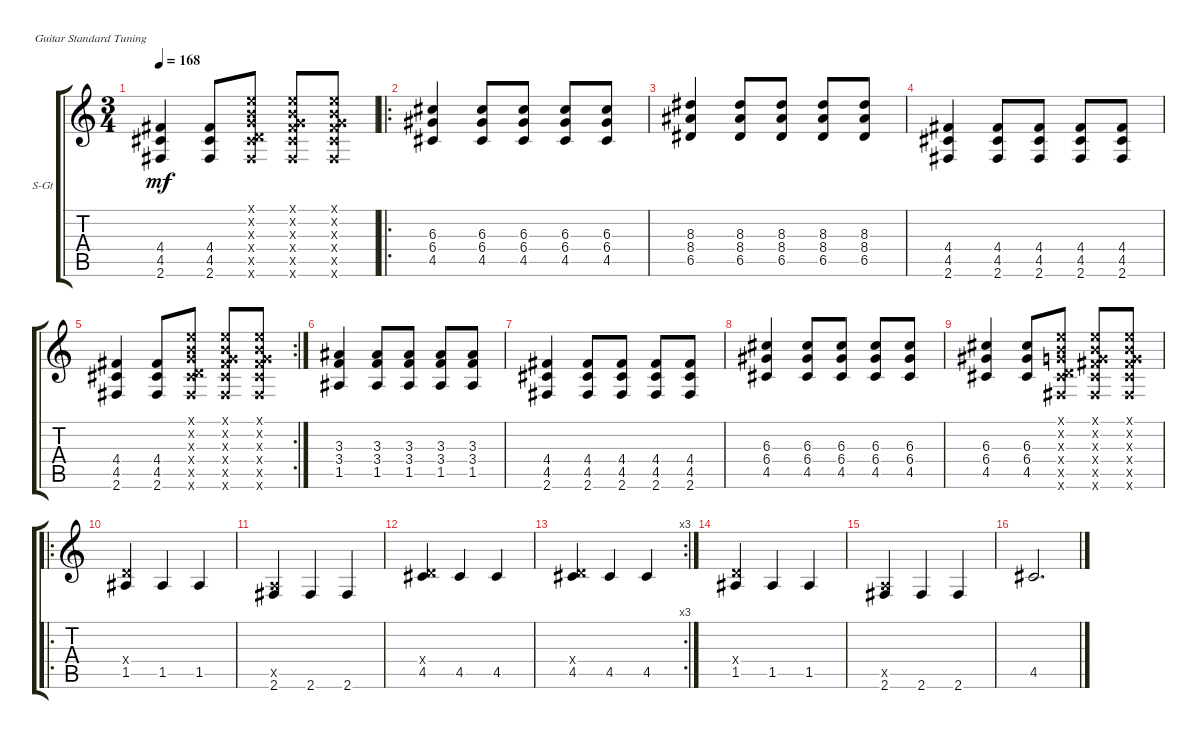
\defaultSystemsLayout 4
\bracketExtendMode groupsimilarinstruments
\firstSystemTrackNameOrientation horizontal
\otherSystemsTrackNameOrientation horizontal
\track ("Steel Guitar" "S-Gt") {instrument acousticguitarsteel}
\staff {score tabs}
\tuning (E4 B3 G3 D3 A2 E2)
\ts (3 4)
\tempo 168
\clef g2
\ks c
(2.6 4.5 4.4).4{dy mf} (4.4 4.5 2.6).8 (4.5{x} 2.6{x} 0.1{x} 0.2{x} 0.3{x} 0.4{x}).8 (4.4{x} 4.5{x} 2.6{x} 0.3{x} 0.2{x} 0.1{x}).8 (4.4{x} 4.5{x} 2.6{x} 0.1{x} 0.2{x} 0.3{x}).8 |
\ro
(4.5 6.4 6.3).4 (4.5 6.4 6.3).8 (4.5 6.4 6.3).8 (4.5 6.4 6.3).8 (4.5 6.4 6.3).8 |
(6.5 8.4 8.3).4 (6.5 8.4 8.3).8 (6.5 8.4 8.3).8 (6.5 8.4 8.3).8 (6.5 8.4 8.3).8 |
(2.6 4.5 4.4).4 (2.6 4.5 4.4).8 (2.6 4.5 4.4).8 (2.6 4.5 4.4).8 (2.6 4.5 4.4).8 |
\rc 2
(2.6 4.5 4.4).4 (4.4 4.5 2.6).8 (4.5{x} 2.6{x} 0.4{x} 0.3{x} 0.2{x} 0.1{x}).8 (4.4{x} 4.5{x} 2.6{x} 0.3{x} 0.2{x} 0.1{x}).8 (4.4{x} 4.5{x} 2.6{x} 0.3{x} 0.2{x} 0.1{x}).8 |
(1.5 3.4 3.3).4 (1.5 3.4 3.3).8 (1.5 3.4 3.3).8 (1.5 3.4 3.3).8 (1.5 3.4 3.3).8 |
(4.5 4.4 2.6).4 (4.5 4.4 2.6).8 (4.5 4.4 2.6).8 (4.5 4.4 2.6).8 (4.5 4.4 2.6).8 |
(4.5 6.4 6.3).4 (4.5 6.4 6.3).8 (4.5 6.4 6.3).8 (4.5 6.4 6.3).8 (4.5 6.4 6.3).8 |
(4.5 6.4 6.3).4 (6.4 4.5 6.3).8 (4.5{x} 2.6{x} 0.4{x} 0.3{x} 0.2{x} 0.1{x}).8 (4.4{x} 4.5{x} 2.6{x} 0.3{x} 0.2{x} 0.1{x}).8 (4.4{x} 4.5{x} 2.6{x} 0.3{x} 0.2{x} 0.1{x}).8 |
\ro
(1.5 0.4{x}).4 1.5.4 1.5.4 |
(2.6 0.5{x}).4 2.6.4 2.6.4 |
(4.5 0.4{x}).4 4.5.4 4.5.4 |
\rc 3
(4.5 0.4{x}).4 4.5.4 4.5.4 |
(1.5 0.4{x}).4 1.5.4 1.5.4 |
(2.6 0.5{x}).4 2.6.4 2.6.4 |
4.5.2{d}
